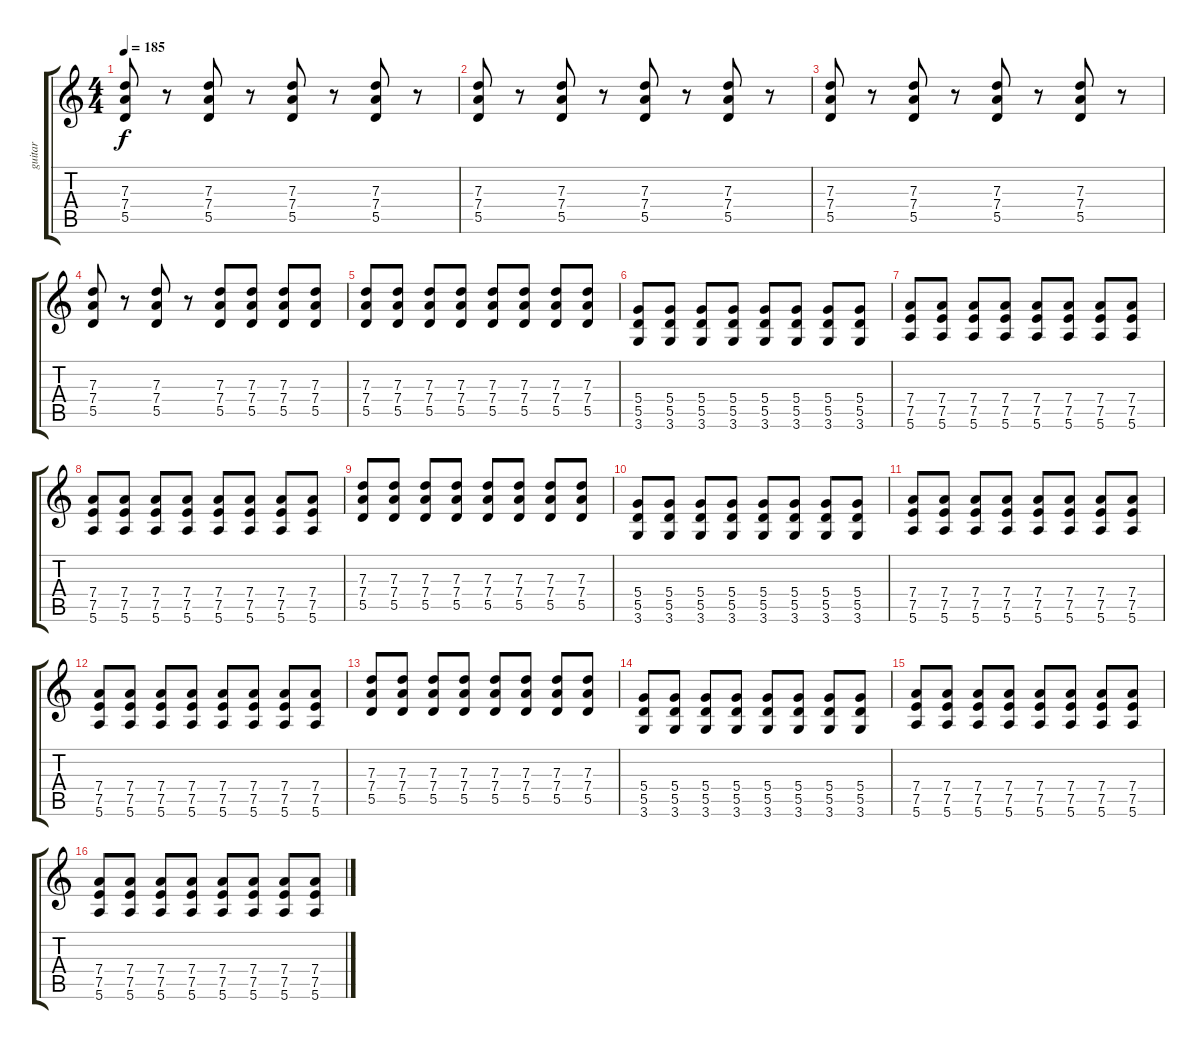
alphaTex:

\track ("guitar" "guitar") {instrument distortionguitar}
\staff {score tabs}
\tuning (E4 B3 G3 D3 A2 E2) {hide}
\ts (4 4)
\tempo 185
\clef g2
\ks c
(7.3 7.4 5.5).8{dy f} r.8 (7.3 7.4 5.5).8 r.8 (7.3 7.4 5.5).8 r.8 (7.3 7.4 5.5).8 r.8 |
(7.3 7.4 5.5).8 r.8 (7.3 7.4 5.5).8 r.8 (7.3 7.4 5.5).8 r.8 (7.3 7.4 5.5).8 r.8 |
(7.3 7.4 5.5).8 r.8 (7.3 7.4 5.5).8 r.8 (7.3 7.4 5.5).8 r.8 (7.3 7.4 5.5).8 r.8 |
(7.3 7.4 5.5).8 r.8 (7.3 7.4 5.5).8 r.8 (7.3 7.4 5.5).8 (7.3 7.4 5.5).8 (7.3 7.4 5.5).8 (7.3 7.4 5.5).8 |
(7.3 7.4 5.5).8 (7.3 7.4 5.5).8 (7.3 7.4 5.5).8 (7.3 7.4 5.5).8 (7.3 7.4 5.5).8 (7.3 7.4 5.5).8 (7.3 7.4 5.5).8 (7.3 7.4 5.5).8 |
(5.4 5.5 3.6).8 (5.4 5.5 3.6).8 (5.4 5.5 3.6).8 (5.4 5.5 3.6).8 (5.4 5.5 3.6).8 (5.4 5.5 3.6).8 (5.4 5.5 3.6).8 (5.4 5.5 3.6).8 |
(7.4 7.5 5.6).8 (7.4 7.5 5.6).8 (7.4 7.5 5.6).8 (7.4 7.5 5.6).8 (7.4 7.5 5.6).8 (7.4 7.5 5.6).8 (7.4 7.5 5.6).8 (7.4 7.5 5.6).8 |
(7.4 7.5 5.6).8 (7.4 7.5 5.6).8 (7.4 7.5 5.6).8 (7.4 7.5 5.6).8 (7.4 7.5 5.6).8 (7.4 7.5 5.6).8 (7.4 7.5 5.6).8 (7.4 7.5 5.6).8 |
(7.3 7.4 5.5).8 (7.3 7.4 5.5).8 (7.3 7.4 5.5).8 (7.3 7.4 5.5).8 (7.3 7.4 5.5).8 (7.3 7.4 5.5).8 (7.3 7.4 5.5).8 (7.3 7.4 5.5).8 |
(5.4 5.5 3.6).8 (5.4 5.5 3.6).8 (5.4 5.5 3.6).8 (5.4 5.5 3.6).8 (5.4 5.5 3.6).8 (5.4 5.5 3.6).8 (5.4 5.5 3.6).8 (5.4 5.5 3.6).8 |
(7.4 7.5 5.6).8 (7.4 7.5 5.6).8 (7.4 7.5 5.6).8 (7.4 7.5 5.6).8 (7.4 7.5 5.6).8 (7.4 7.5 5.6).8 (7.4 7.5 5.6).8 (7.4 7.5 5.6).8 |
(7.4 7.5 5.6).8 (7.4 7.5 5.6).8 (7.4 7.5 5.6).8 (7.4 7.5 5.6).8 (7.4 7.5 5.6).8 (7.4 7.5 5.6).8 (7.4 7.5 5.6).8 (7.4 7.5 5.6).8 |
(7.3 7.4 5.5).8 (7.3 7.4 5.5).8 (7.3 7.4 5.5).8 (7.3 7.4 5.5).8 (7.3 7.4 5.5).8 (7.3 7.4 5.5).8 (7.3 7.4 5.5).8 (7.3 7.4 5.5).8 |
(5.4 5.5 3.6).8 (5.4 5.5 3.6).8 (5.4 5.5 3.6).8 (5.4 5.5 3.6).8 (5.4 5.5 3.6).8 (5.4 5.5 3.6).8 (5.4 5.5 3.6).8 (5.4 5.5 3.6).8 |
(7.4 7.5 5.6).8 (7.4 7.5 5.6).8 (7.4 7.5 5.6).8 (7.4 7.5 5.6).8 (7.4 7.5 5.6).8 (7.4 7.5 5.6).8 (7.4 7.5 5.6).8 (7.4 7.5 5.6).8 |
(7.4 7.5 5.6).8 (7.4 7.5 5.6).8 (7.4 7.5 5.6).8 (7.4 7.5 5.6).8 (7.4 7.5 5.6).8 (7.4 7.5 5.6).8 (7.4 7.5 5.6).8 (7.4 7.5 5.6).8
